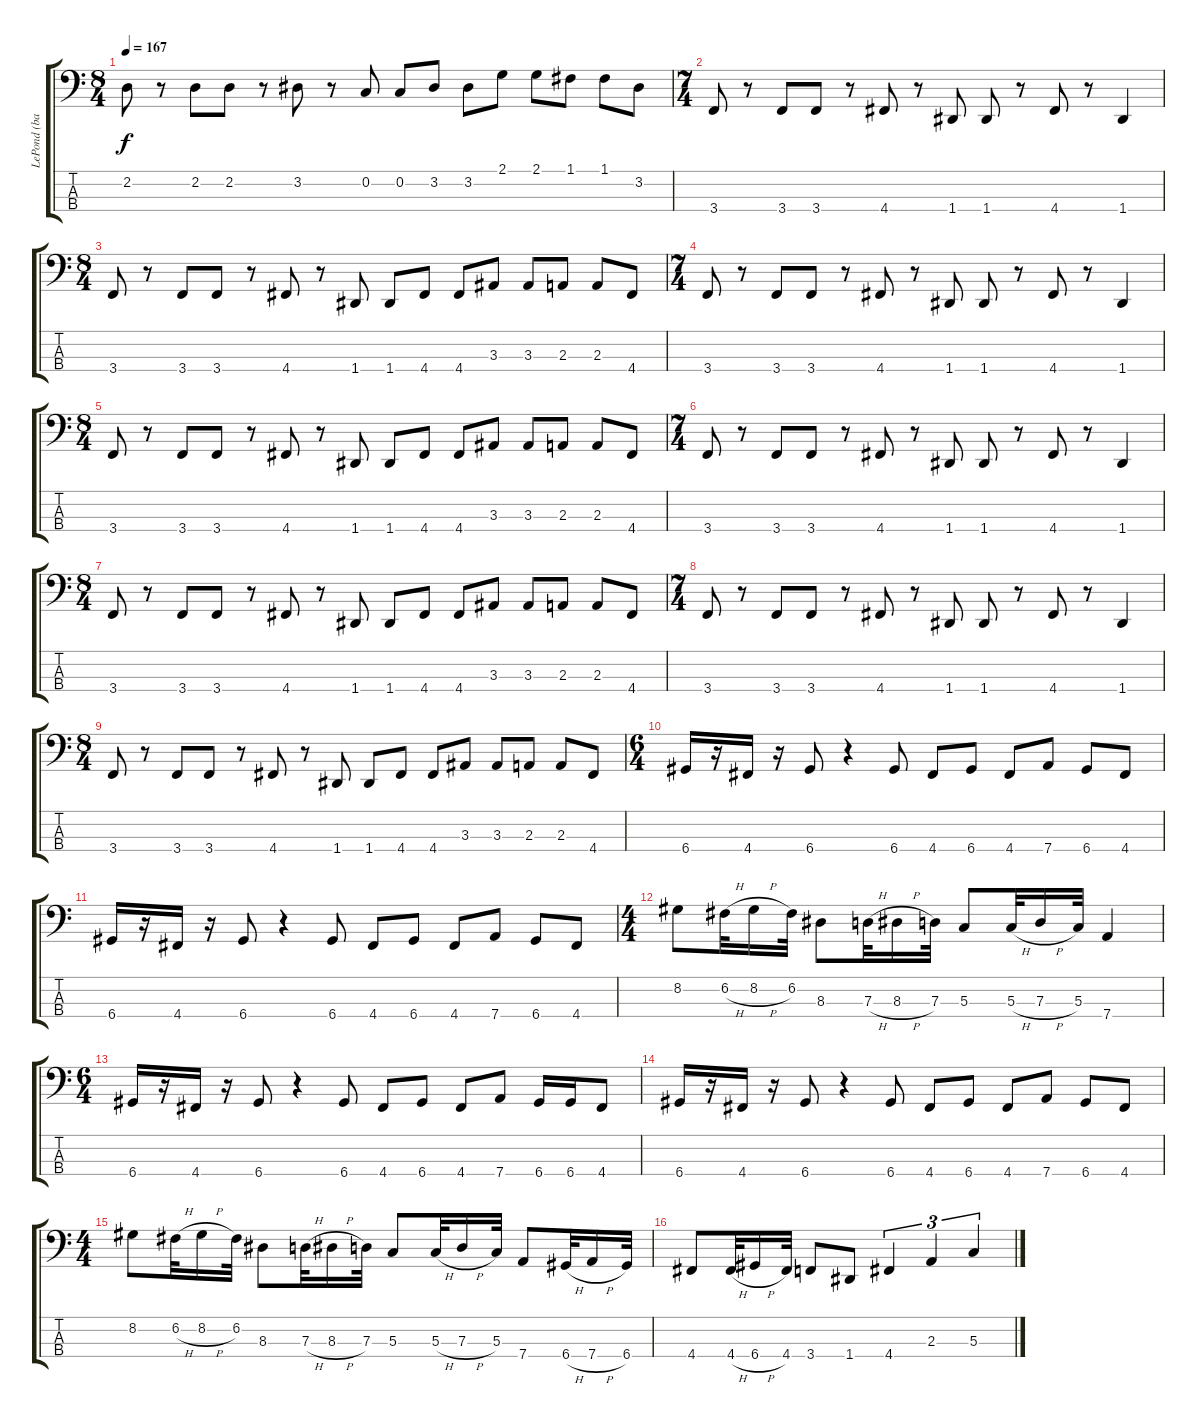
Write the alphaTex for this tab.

\track ("LePond (bass)" "LePond (ba") {instrument electricbassfinger}
\staff {score tabs}
\tuning (F2 C2 G1 D1) {hide}
\ts (8 4)
\tempo 167
\clef f4
\ks c
2.2.8{dy f} r.8 2.2.8 2.2.8 r.8 3.2.8 r.8 0.2.8 0.2.8 3.2.8 3.2.8 2.1.8 2.1.8 1.1.8 1.1.8 3.2.8 |
\ts (7 4)
3.4.8 r.8 3.4.8 3.4.8 r.8 4.4.8 r.8 1.4.8 1.4.8 r.8 4.4.8 r.8 1.4.4 |
\ts (8 4)
3.4.8 r.8 3.4.8 3.4.8 r.8 4.4.8 r.8 1.4.8 1.4.8 4.4.8 4.4.8 3.3.8 3.3.8 2.3.8 2.3.8 4.4.8 |
\ts (7 4)
3.4.8 r.8 3.4.8 3.4.8 r.8 4.4.8 r.8 1.4.8 1.4.8 r.8 4.4.8 r.8 1.4.4 |
\ts (8 4)
3.4.8 r.8 3.4.8 3.4.8 r.8 4.4.8 r.8 1.4.8 1.4.8 4.4.8 4.4.8 3.3.8 3.3.8 2.3.8 2.3.8 4.4.8 |
\ts (7 4)
3.4.8 r.8 3.4.8 3.4.8 r.8 4.4.8 r.8 1.4.8 1.4.8 r.8 4.4.8 r.8 1.4.4 |
\ts (8 4)
3.4.8 r.8 3.4.8 3.4.8 r.8 4.4.8 r.8 1.4.8 1.4.8 4.4.8 4.4.8 3.3.8 3.3.8 2.3.8 2.3.8 4.4.8 |
\ts (7 4)
3.4.8 r.8 3.4.8 3.4.8 r.8 4.4.8 r.8 1.4.8 1.4.8 r.8 4.4.8 r.8 1.4.4 |
\ts (8 4)
3.4.8 r.8 3.4.8 3.4.8 r.8 4.4.8 r.8 1.4.8 1.4.8 4.4.8 4.4.8 3.3.8 3.3.8 2.3.8 2.3.8 4.4.8 |
\ts (6 4)
6.4.16 r.16 4.4.16 r.16 6.4.8 r.4 6.4.8 4.4.8 6.4.8 4.4.8 7.4.8 6.4.8 4.4.8 |
6.4.16 r.16 4.4.16 r.16 6.4.8 r.4 6.4.8 4.4.8 6.4.8 4.4.8 7.4.8 6.4.8 4.4.8 |
\ts (4 4)
8.2.8 6.2{h}.32 8.2{h}.16 6.2.32 8.3.8 7.3{h}.32 8.3{h}.16 7.3.32 5.3.8 5.3{h}.32 7.3{h}.16 5.3.32 7.4.4 |
\ts (6 4)
6.4.16 r.16 4.4.16 r.16 6.4.8 r.4 6.4.8 4.4.8 6.4.8 4.4.8 7.4.8 6.4.16 6.4.16 4.4.8 |
6.4.16 r.16 4.4.16 r.16 6.4.8 r.4 6.4.8 4.4.8 6.4.8 4.4.8 7.4.8 6.4.8 4.4.8 |
\ts (4 4)
8.2.8 6.2{h}.32 8.2{h}.16 6.2.32 8.3.8 7.3{h}.32 8.3{h}.16 7.3.32 5.3.8 5.3{h}.32 7.3{h}.16 5.3.32 7.4.8 6.4{h}.32 7.4{h}.16 6.4.32 |
4.4.8 4.4{h}.32 6.4{h}.16 4.4.32 3.4.8 1.4.8 4.4.4{tu (3 2)} 2.3.4{tu (3 2)} 5.3.4{tu (3 2)}
